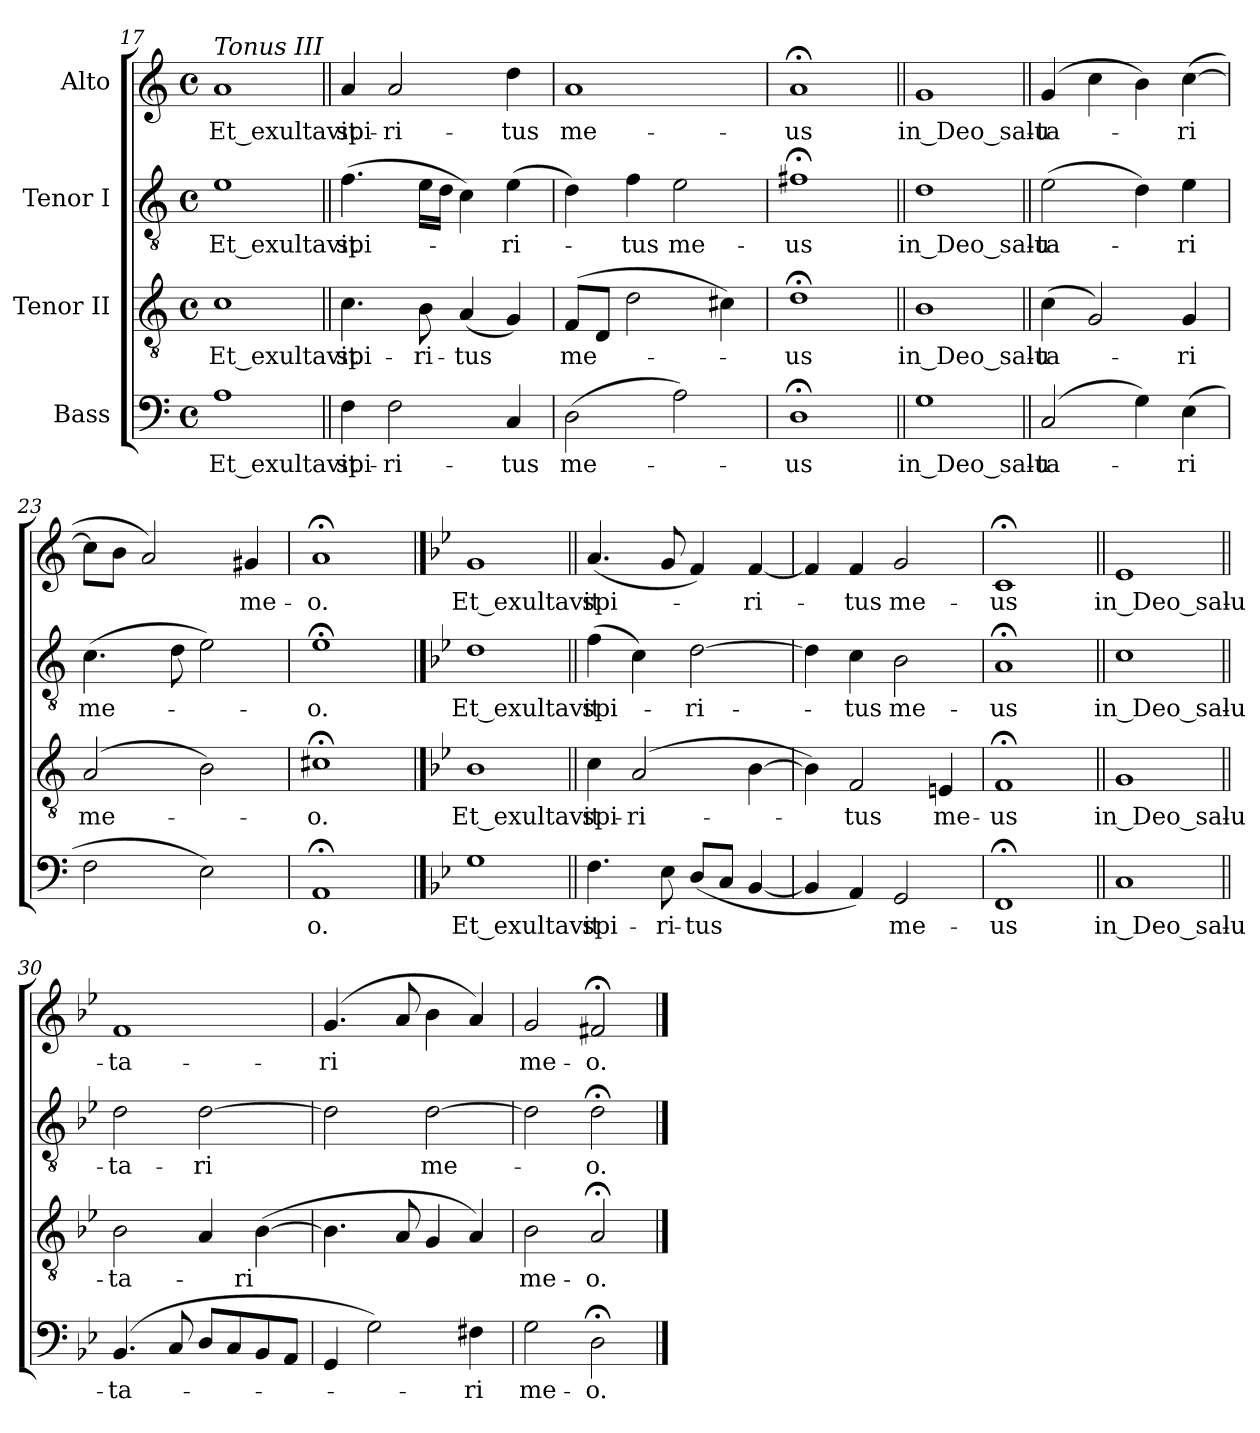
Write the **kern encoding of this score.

**kern	**text	**kern	**text	**kern	**text	**kern	**text
*part4	*part4	*part3	*part3	*part2	*part2	*part1	*part1
*staff4	*staff4	*staff3	*staff3	*staff2	*staff2	*staff1	*staff1
*I"Bass	*	*I"Tenor II	*	*I"Tenor I	*	*I"Alto	*
!!LO:LB:g=z
*clefF4	*	*clefGv2	*	*clefGv2	*	*clefG2	*
*k[]	*	*k[]	*	*k[]	*	*k[]	*
*C:	*	*C:	*	*C:	*	*C:	*
*M4/4	*	*M4/4	*	*M4/4	*	*M4/4	*
*met(c)	*	*met(c)	*	*met(c)	*	*met(c)	*
=17	=17	=17	=17	=17	=17	=17	=17
!	!	!	!	!	!	!LO:TX:a:i:t=Tonus III	!
1A	Et_exultavit	1c	Et_exultavit	1e	Et_exultavit	1a	Et_exultavit
=18||	=18||	=18||	=18||	=18||	=18||	=18||	=18||
4F\	spi-	4.c\	spi-	(4.f\	spi-	4a/	spi-
2F\	-ri-	.	.	.	.	2a/	-ri-
.	.	8B\	-ri-	16e\LL	.	.	.
.	.	.	.	16d\JJ	.	.	.
.	.	(4A/	-tus	4c\)	.	.	.
4C/	-tus	4G/)	.	(4e\	-ri-	4dd\	-tus
=19	=19	=19	=19	=19	=19	=19	=19
(2D\	me-	(8F/L	me-	4d\)	.	1a	me-
.	.	8D/J	.	.	.	.	.
.	.	2d\	.	4f\	-tus	.	.
2A\)	.	.	.	2e\	me-	.	.
.	.	4c#X\)	.	.	.	.	.
=20	=20	=20	=20	=20	=20	=20	=20
1D;<	-us	1d;<	-us	1f#X;<	-us	1a;<	-us
=21||	=21||	=21||	=21||	=21||	=21||	=21||	=21||
1G	in_Deo_salu-	1B	in_Deo_salu-	1d	in_Deo_salu-	1g	in_Deo_salu-
=22||	=22||	=22||	=22||	=22||	=22||	=22||	=22||
(2C/	-ta-	(4c\	-ta-	(2e\	-ta-	(4g/	-ta-
.	.	2G/)	.	.	.	4cc\	.
4G\)	.	.	.	4d\)	.	4b\)	.
(4E\	-ri	4G/	-ri	4e\	-ri	([4cc\	-ri
=23	=23	=23	=23	=23	=23	=23	=23
2F\	.	(2A/	me-	(4.c\	me-	8cc\L]	.
.	.	.	.	.	.	8b\J	.
.	.	.	.	.	.	2a/)	.
.	.	.	.	8d\	.	.	.
2E\)	.	2B\)	.	2e\)	.	.	.
.	.	.	.	.	.	4g#X/	me-
=24	=24	=24	=24	=24	=24	=24	=24
1AA;<	o.	1c#X;<	-o.	1e;<	-o.	1a;<	-o.
!!LO:PB:g=z
==25	==25	==25	==25	==25	==25	==25	==25
*k[b-e-]	*	*k[b-e-]	*	*k[b-e-]	*	*k[b-e-]	*
*B-:	*	*B-:	*	*B-:	*	*B-:	*
1G	Et_exultavit	1B-	Et_exultavit	1d	Et_exultavit	1g	Et_exultavit
=26||	=26||	=26||	=26||	=26||	=26||	=26||	=26||
4.F\	spi-	4c\	spi-	(4f\	spi-	(4.a/	spi-
.	.	(2A/	-ri-	4c\)	.	.	.
8E-\	-ri-	.	.	.	.	8g/	.
(8D/L	-tus	.	.	[2d\	-ri-	4f/)	.
8C/J	.	.	.	.	.	.	.
[4BB-/	.	[4B-\	.	.	.	[4f/	-ri-
=27	=27	=27	=27	=27	=27	=27	=27
4BB-/]	.	4B-\])	.	4d\]	.	4f/]	.
4AA/)	.	2F/	-tus	4c\	-tus	4f/	-tus
2GG/	me-	.	.	2B-\	me-	2g/	me-
.	.	4En/	me-	.	.	.	.
=28	=28	=28	=28	=28	=28	=28	=28
1FF;<	us	1F;<	-us	1A;<	us	1c;<	-us
=29||	=29||	=29||	=29||	=29||	=29||	=29||	=29||
1C	in_Deo_salu-	1G	in_Deo_salu-	1c	in_Deo_salu-	1e-	in_Deo_salu-
=30||	=30||	=30||	=30||	=30||	=30||	=30||	=30||
(4.BB-/	-ta-	2B-\	-ta-	2d\	-ta-	1f	-ta-
8C/	.	.	.	.	.	.	.
8D/L	.	4A/	.	[2d\	-ri	.	.
8C/	.	.	.	.	.	.	.
8BB-/	.	([4B-\	-ri	.	.	.	.
8AA/J	.	.	.	.	.	.	.
=31	=31	=31	=31	=31	=31	=31	=31
4GG/	.	4.B-\]	.	2d\]	.	(4.g/	-ri
2G\)	.	.	.	.	.	.	.
.	.	8A/	.	.	.	8a/	.
.	.	4G/	.	[2d\	me-	4b-\	.
4F#X\	-ri	4A/)	.	.	.	4a/)	.
=32	=32	=32	=32	=32	=32	=32	=32
2G\	me-	2B-\	me-	2d\]	.	2g/	me-
2D;<\	-o.	2A;</	-o.	2d;<\	-o.	2f#X;</	-o.
==	==	==	==	==	==	==	==
*-	*-	*-	*-	*-	*-	*-	*-
